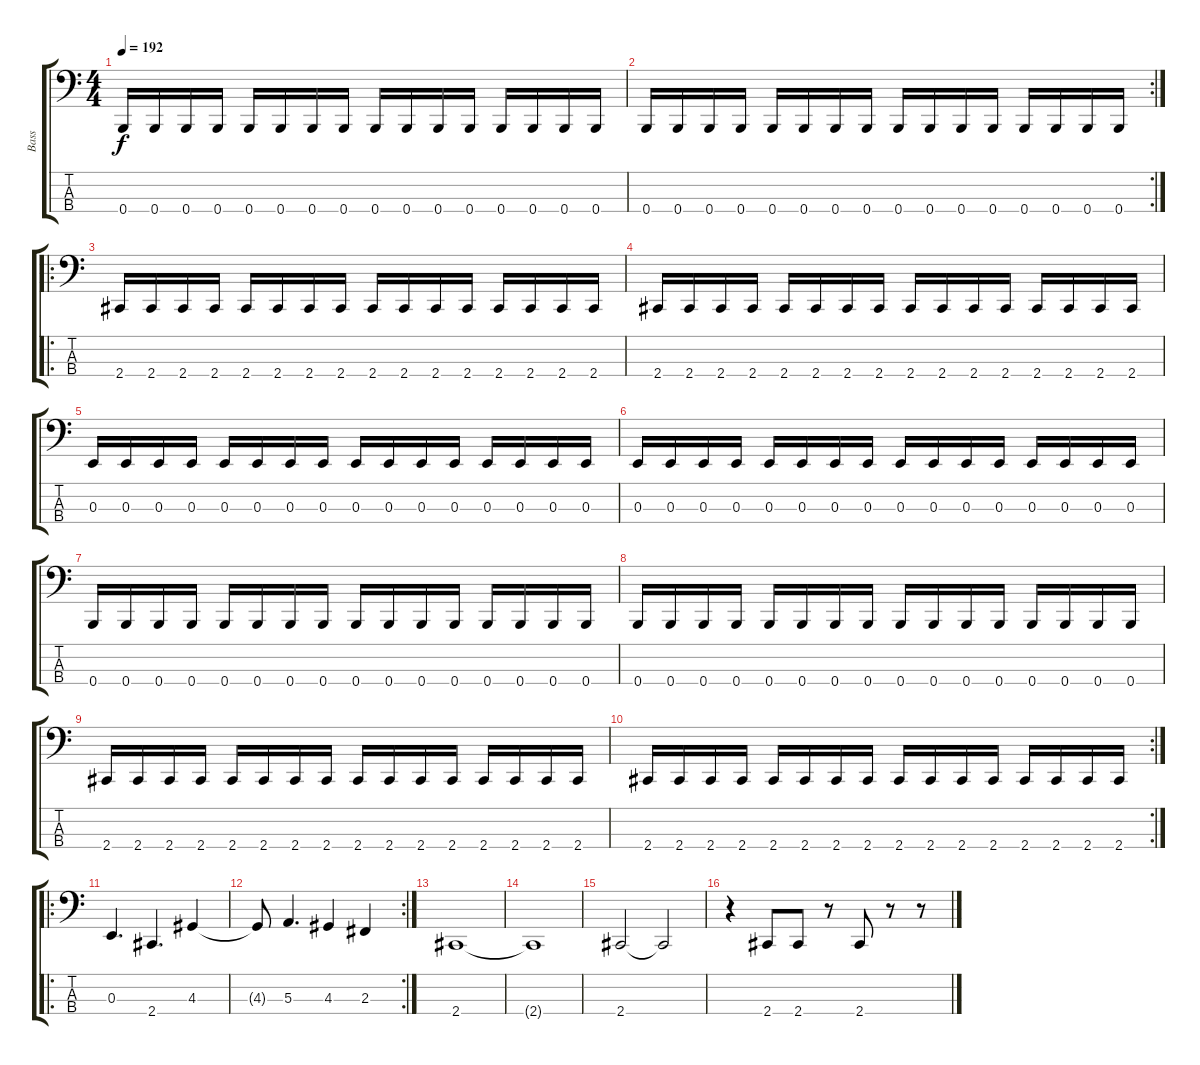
\track ("Bass" "Bass") {instrument electricbassfinger}
\staff {score tabs}
\tuning (D2 A1 E1 B0) {hide}
\ts (4 4)
\tempo 192
\clef f4
\ks c
0.4.16{dy f} 0.4.16 0.4.16 0.4.16 0.4.16 0.4.16 0.4.16 0.4.16 0.4.16 0.4.16 0.4.16 0.4.16 0.4.16 0.4.16 0.4.16 0.4.16 |
\rc 2
0.4.16 0.4.16 0.4.16 0.4.16 0.4.16 0.4.16 0.4.16 0.4.16 0.4.16 0.4.16 0.4.16 0.4.16 0.4.16 0.4.16 0.4.16 0.4.16 |
\ro
2.4.16 2.4.16 2.4.16 2.4.16 2.4.16 2.4.16 2.4.16 2.4.16 2.4.16 2.4.16 2.4.16 2.4.16 2.4.16 2.4.16 2.4.16 2.4.16 |
2.4.16 2.4.16 2.4.16 2.4.16 2.4.16 2.4.16 2.4.16 2.4.16 2.4.16 2.4.16 2.4.16 2.4.16 2.4.16 2.4.16 2.4.16 2.4.16 |
0.3.16 0.3.16 0.3.16 0.3.16 0.3.16 0.3.16 0.3.16 0.3.16 0.3.16 0.3.16 0.3.16 0.3.16 0.3.16 0.3.16 0.3.16 0.3.16 |
0.3.16 0.3.16 0.3.16 0.3.16 0.3.16 0.3.16 0.3.16 0.3.16 0.3.16 0.3.16 0.3.16 0.3.16 0.3.16 0.3.16 0.3.16 0.3.16 |
0.4.16 0.4.16 0.4.16 0.4.16 0.4.16 0.4.16 0.4.16 0.4.16 0.4.16 0.4.16 0.4.16 0.4.16 0.4.16 0.4.16 0.4.16 0.4.16 |
0.4.16 0.4.16 0.4.16 0.4.16 0.4.16 0.4.16 0.4.16 0.4.16 0.4.16 0.4.16 0.4.16 0.4.16 0.4.16 0.4.16 0.4.16 0.4.16 |
2.4.16 2.4.16 2.4.16 2.4.16 2.4.16 2.4.16 2.4.16 2.4.16 2.4.16 2.4.16 2.4.16 2.4.16 2.4.16 2.4.16 2.4.16 2.4.16 |
\rc 2
2.4.16 2.4.16 2.4.16 2.4.16 2.4.16 2.4.16 2.4.16 2.4.16 2.4.16 2.4.16 2.4.16 2.4.16 2.4.16 2.4.16 2.4.16 2.4.16 |
\ro
0.3.4{d} 2.4.4{d} 4.3.4 |
\rc 2
4.3{t}.8 5.3.4{d} 4.3.4 2.3.4 |
2.4.1 |
2.4{t}.1 |
2.4.2 2.4{t}.2 |
r.4 2.4.8 2.4.8 r.8 2.4.8 r.8 r.8
